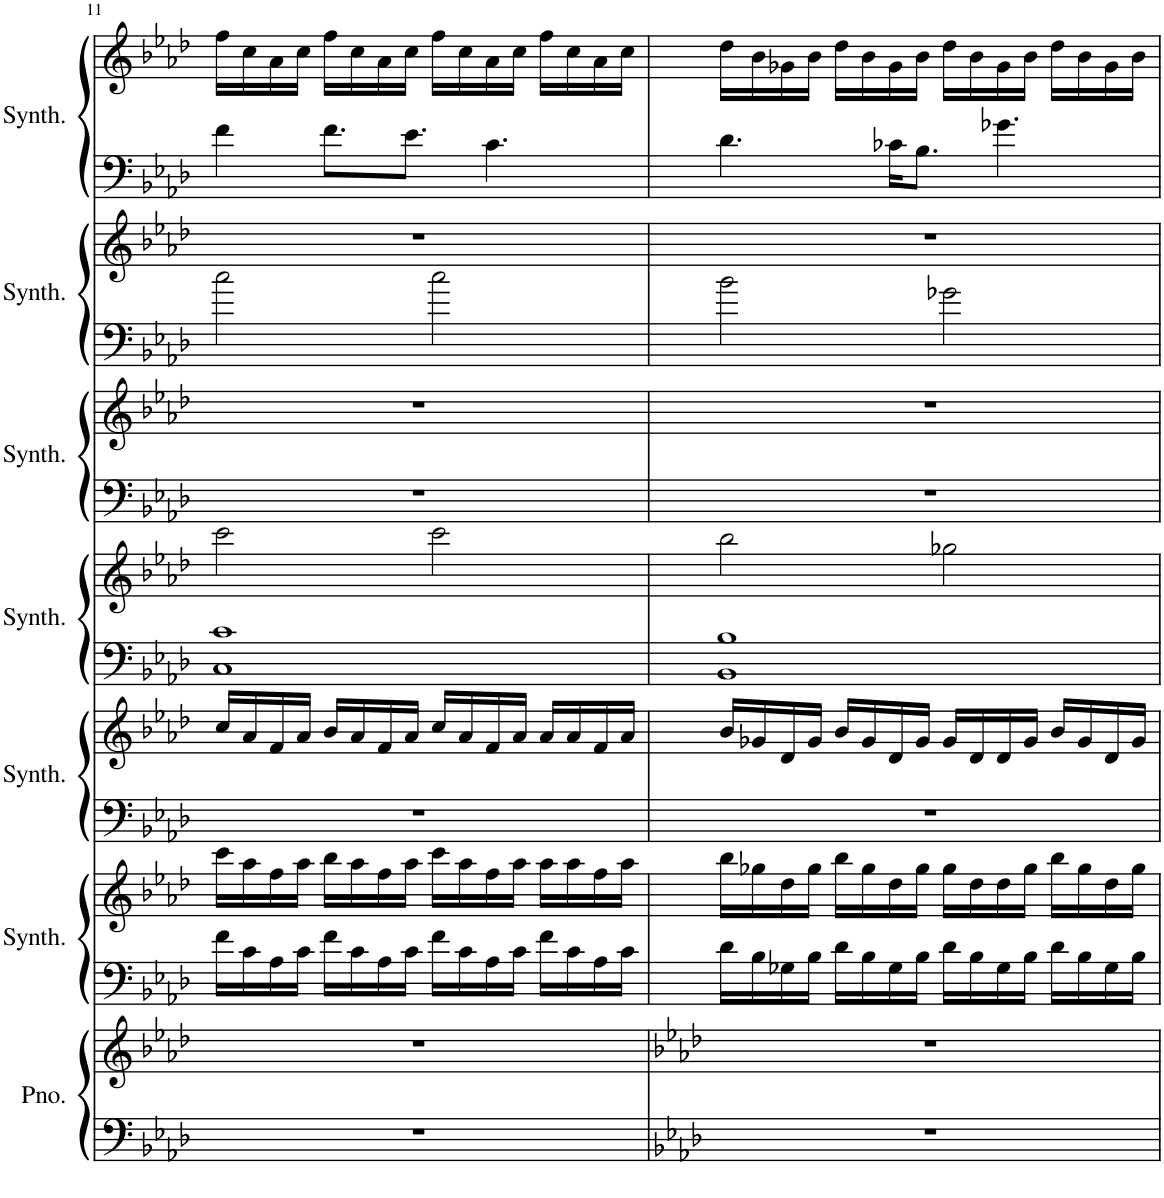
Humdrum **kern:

**kern	**kern	**kern	**kern	**kern	**kern	**kern	**kern	**kern	**kern	**kern	**kern	**kern	**kern
*part7	*part7	*part6	*part6	*part5	*part5	*part4	*part4	*part3	*part3	*part2	*part2	*part1	*part1
*staff14	*staff13	*staff12	*staff11	*staff10	*staff9	*staff8	*staff7	*staff6	*staff5	*staff4	*staff3	*staff2	*staff1
*I"Piano	*	*I"Saw Synthesizer	*	*I"Square Synthesizer	*	*I"Metallic Synthesizer	*	*I"Poly Synthesizer	*	*I"New Age Synthesizer	*	*I"Saw Synthesizer	*
*I'Pno.	*	*I'Synth.	*	*I'Synth.	*	*I'Synth.	*	*I'Synth.	*	*I'Synth.	*	*I'Synth.	*
!!LO:PB:g=z
*clefF4	*clefG2	*clefF4	*clefG2	*clefF4	*clefG2	*clefF4	*clefG2	*clefF4	*clefG2	*clefF4	*clefG2	*clefF4	*clefG2
*k[b-e-a-d-]	*k[b-e-a-d-]	*k[b-e-a-d-]	*k[b-e-a-d-]	*k[b-e-a-d-]	*k[b-e-a-d-]	*k[b-e-a-d-]	*k[b-e-a-d-]	*k[b-e-a-d-]	*k[b-e-a-d-]	*k[b-e-a-d-]	*k[b-e-a-d-]	*k[b-e-a-d-]	*k[b-e-a-d-]
*M4/4	*M4/4	*M4/4	*M4/4	*M4/4	*M4/4	*M4/4	*M4/4	*M4/4	*M4/4	*M4/4	*M4/4	*M4/4	*M4/4
=11	=11	=11	=11	=11	=11	=11	=11	=11	=11	=11	=11	=11	=11
1r	1r	16f\LL	16ccc\LL	1r	16cc/LL	1C 1c	2ccc\	1r	1r	2cc\	1r	4f\	16ff\LL
.	.	16c\	16aa-\	.	16a-/	.	.	.	.	.	.	.	16cc\
.	.	16A-\	16ff\	.	16f/	.	.	.	.	.	.	.	16a-\
.	.	16c\JJ	16aa-\JJ	.	16a-/JJ	.	.	.	.	.	.	.	16cc\JJ
.	.	16f\LL	16bb-\LL	.	16b-/LL	.	.	.	.	.	.	8.f\L	16ff\LL
.	.	16c\	16aa-\	.	16a-/	.	.	.	.	.	.	.	16cc\
.	.	16A-\	16ff\	.	16f/	.	.	.	.	.	.	.	16a-\
.	.	16c\JJ	16aa-\JJ	.	16a-/JJ	.	.	.	.	.	.	8.e-\J	16cc\JJ
.	.	16f\LL	16ccc\LL	.	16cc/LL	.	2ccc\	.	.	2cc\	.	.	16ff\LL
.	.	16c\	16aa-\	.	16a-/	.	.	.	.	.	.	.	16cc\
.	.	16A-\	16ff\	.	16f/	.	.	.	.	.	.	4.c\	16a-\
.	.	16c\JJ	16aa-\JJ	.	16a-/JJ	.	.	.	.	.	.	.	16cc\JJ
.	.	16f\LL	16aa-\LL	.	16a-/LL	.	.	.	.	.	.	.	16ff\LL
.	.	16c\	16aa-\	.	16a-/	.	.	.	.	.	.	.	16cc\
.	.	16A-\	16ff\	.	16f/	.	.	.	.	.	.	.	16a-\
.	.	16c\JJ	16aa-\JJ	.	16a-/JJ	.	.	.	.	.	.	.	16cc\JJ
=12	=12	=12	=12	=12	=12	=12	=12	=12	=12	=12	=12	=12	=12
*k[b-e-a-d-]	*k[b-e-a-d-]	*	*	*	*	*	*	*	*	*	*	*	*
1r	1r	16d-\LL	16bb-\LL	1r	16b-/LL	1BB- 1B-	2bb-\	1r	1r	2b-\	1r	4.d-\	16dd-\LL
.	.	16B-\	16gg-X\	.	16g-X/	.	.	.	.	.	.	.	16b-\
.	.	16G-X\	16dd-\	.	16d-/	.	.	.	.	.	.	.	16g-X\
.	.	16B-\JJ	16gg-\JJ	.	16g-/JJ	.	.	.	.	.	.	.	16b-\JJ
.	.	16d-\LL	16bb-\LL	.	16b-/LL	.	.	.	.	.	.	.	16dd-\LL
.	.	16B-\	16gg-\	.	16g-/	.	.	.	.	.	.	.	16b-\
.	.	16G-\	16dd-\	.	16d-/	.	.	.	.	.	.	16c-X\KL	16g-\
.	.	16B-\JJ	16gg-\JJ	.	16g-/JJ	.	.	.	.	.	.	8.B-\J	16b-\JJ
.	.	16d-\LL	16gg-\LL	.	16g-/LL	.	2gg-X\	.	.	2g-X\	.	.	16dd-\LL
.	.	16B-\	16dd-\	.	16d-/	.	.	.	.	.	.	.	16b-\
.	.	16G-\	16dd-\	.	16d-/	.	.	.	.	.	.	4.g-X\	16g-\
.	.	16B-\JJ	16gg-\JJ	.	16g-/JJ	.	.	.	.	.	.	.	16b-\JJ
.	.	16d-\LL	16bb-\LL	.	16b-/LL	.	.	.	.	.	.	.	16dd-\LL
.	.	16B-\	16gg-\	.	16g-/	.	.	.	.	.	.	.	16b-\
.	.	16G-\	16dd-\	.	16d-/	.	.	.	.	.	.	.	16g-\
.	.	16B-\JJ	16gg-\JJ	.	16g-/JJ	.	.	.	.	.	.	.	16b-\JJ
=	=	=	=	=	=	=	=	=	=	=	=	=	=
*-	*-	*-	*-	*-	*-	*-	*-	*-	*-	*-	*-	*-	*-
